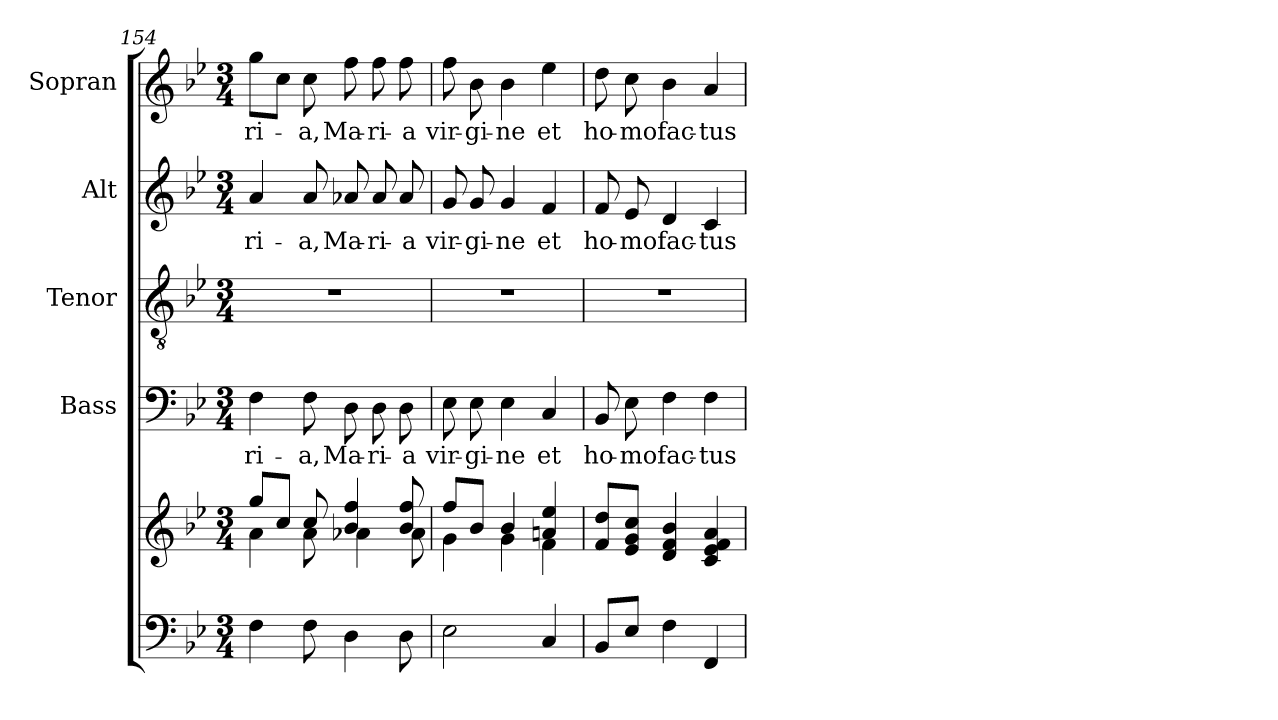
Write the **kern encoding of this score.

**kern	**kern	**kern	**text	**kern	**kern	**text	**kern	**text
*part5	*part5	*part4	*part4	*part3	*part2	*part2	*part1	*part1
*staff6	*staff5	*staff4	*staff4	*staff3	*staff2	*staff2	*staff1	*staff1
*	*	*I"Bass	*	*I"Tenor	*I"Alt	*	*I"Sopran	*
*	*	*I'B.	*	*I'T.	*I'A.	*	*I'S.	*
*clefF4	*clefG2	*clefF4	*	*clefGv2	*clefG2	*	*clefG2	*
*k[b-e-]	*k[b-e-]	*k[b-e-]	*	*k[b-e-]	*k[b-e-]	*	*k[b-e-]	*
*B-:	*B-:	*B-:	*	*B-:	*B-:	*	*B-:	*
*M3/4	*M3/4	*M3/4	*	*M3/4	*M3/4	*	*M3/4	*
=154	=154	=154	=154	=154	=154	=154	=154	=154
*	*^	*	*	*	*	*	*	*
!	!	!	!	!LO:LY:b	!	!	!LO:LY:b	!	!LO:LY:b
4F\	8gg/L	4a\	4F\	-ri-	2.r	4a/	-ri-	8gg\L	-ri-
.	8cc/J	.	.	.	.	.	.	8cc\J	.
!	!	!	!	!LO:LY:b	!	!	!LO:LY:b	!	!LO:LY:b
8F\	8cc/	8a\	8F\	-a,	.	8a/	-a,	8cc\	-a,
!	!	!	!	!LO:LY:b	!	!	!LO:LY:b	!	!LO:LY:b
4D\	4b-/ 4ff/	4a-X\	8D\	Ma-	.	8a-X/	Ma-	8ff\	Ma-
!	!	!	!	!LO:LY:b	!	!	!LO:LY:b	!	!LO:LY:b
.	.	.	8D\	-ri-	.	8a-/	-ri-	8ff\	-ri-
!	!	!	!	!LO:LY:b	!	!	!LO:LY:b	!	!LO:LY:b
8D\	8b-/ 8ff/	8a-\	8D\	-a	.	8a-/	-a	8ff\	-a
!!LO:LB:g=z
=155	=155	=155	=155	=155	=155	=155	=155	=155	=155
!	!	!	!	!LO:LY:b	!	!	!LO:LY:b	!	!LO:LY:b
2E-\	8ff/L	4g\	8E-\	vir-	2.r	8g/	vir-	8ff\	vir-
!	!	!	!	!LO:LY:b	!	!	!LO:LY:b	!	!LO:LY:b
.	8b-/J	.	8E-\	-gi-	.	8g/	-gi-	8b-\	-gi-
!	!	!	!	!LO:LY:b	!	!	!LO:LY:b	!	!LO:LY:b
.	4b-/	4g\	4E-\	-ne	.	4g/	-ne	4b-\	-ne
!	!	!	!	!LO:LY:b	!	!	!LO:LY:b	!	!LO:LY:b
4C/	4an/ 4ee-/	4f\	4C/	et	.	4f/	et	4ee-\	et
=156	=156	=156	=156	=156	=156	=156	=156	=156	=156
!	!	!	!	!LO:LY:b	!	!	!LO:LY:b	!	!LO:LY:b
*	*v	*v	*	*	*	*	*	*	*
8BB-/L	8f/ 8dd/L	8BB-/	ho-	2.r	8f/	ho-	8dd\	ho-
!	!	!	!LO:LY:b	!	!	!LO:LY:b	!	!LO:LY:b
8E-/J	8e-/ 8g/ 8cc/J	8E-\	-mo	.	8e-/	-mo	8cc\	-mo
!	!	!	!LO:LY:b	!	!	!LO:LY:b	!	!LO:LY:b
4F\	4d/ 4f/ 4b-/	4F\	fac-	.	4d/	fac-	4b-\	fac-
!	!	!	!LO:LY:b	!	!	!LO:LY:b	!	!LO:LY:b
4FF/	4c/ 4e-/ 4f/ 4a/	4F\	-tus	.	4c/	-tus	4a/	-tus
=	=	=	=	=	=	=	=	=
*-	*-	*-	*-	*-	*-	*-	*-	*-
